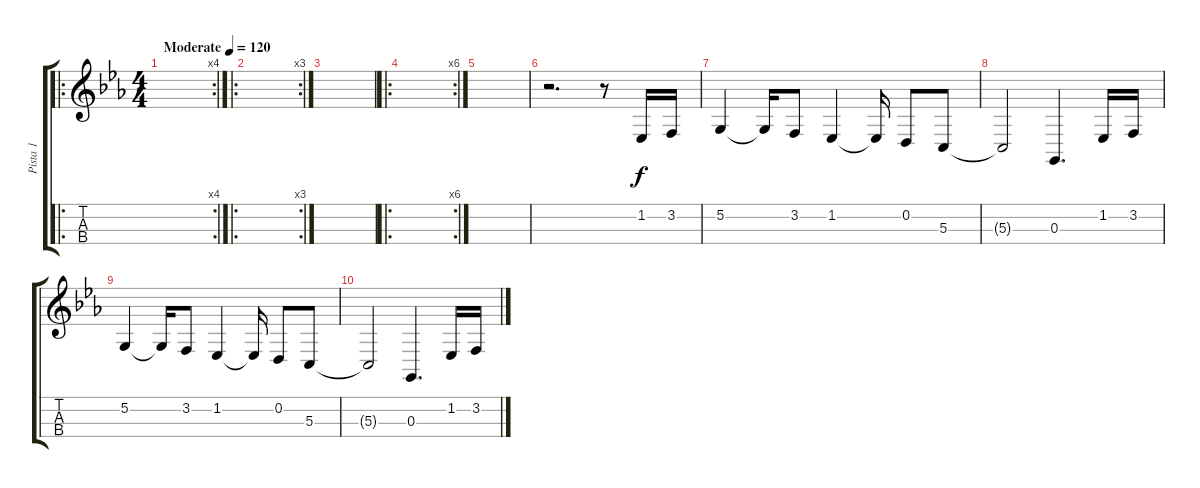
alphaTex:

\track ("Pista 1" "Pista 1") {instrument cello}
\staff {score tabs}
\tuning (A3 D3 G2 C2) {hide}
\ro
\rc 4
\ts (4 4)
\tempo (120 "Moderate")
\clef g2
\ks eb
|
\ro
\rc 3
|
|
\ro
\rc 6
|
|
r.2{d} r.8 1.2.16 3.2.16 |
5.2.4 5.2{t}.16 3.2.8 1.2.4 1.2{t}.16 0.2.8 5.3.8 |
5.3{t}.2 0.3.4{d} 1.2.16 3.2.16 |
5.2.4 5.2{t}.16 3.2.8 1.2.4 1.2{t}.16 0.2.8 5.3.8 |
5.3{t}.2 0.3.4{d} 1.2.16 3.2.16
